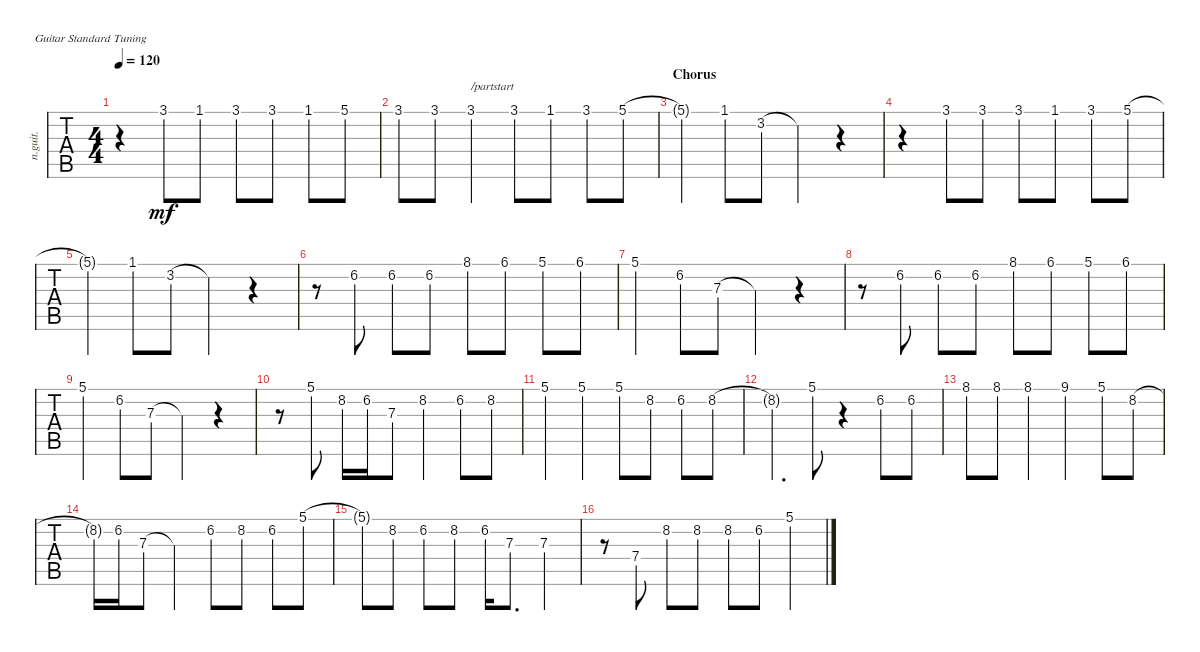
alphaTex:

\defaultSystemsLayout 4
\bracketExtendMode nobrackets
\track ("Guitar L4" "n.guit.") {instrument acousticguitarnylon}
\staff {tabs}
\tuning (E4 B3 G3 D3 A2 E2)
\ts (4 4)
\tempo 120
\clef g2
\ks f
r.4{dy mf} 3.1{lf 4 acc forcenatural}.8{beam Up} 1.1{lf 2 acc forcenatural}.8{beam Up} 3.1{lf 4 acc forcenatural}.8{beam Up} 3.1{acc forcenatural}.8{beam Up} 1.1{lf 2 acc forcenatural}.8{beam Up} 5.1{lf 5 acc forcenatural}.8{beam Up} |
3.1{lf 4 acc forcenatural}.8{beam Up} 3.1{acc forcenatural}.8{beam Up} 3.1{acc forcenatural}.4{txt "/partstart" beam Up} 3.1{acc forcenatural}.8{beam Up} 1.1{lf 2 acc forcenatural}.8{beam Up} 3.1{lf 4 acc forcenatural}.8{beam Up} 5.1{lf 5 acc forcenatural}.8{beam Up} |
\section ("" "Chorus")
5.1{t acc forcenatural}.4{beam Up} 1.1{lf 2 acc forcenatural}.8{beam Up} 3.2{lf 4 acc forcenatural}.8{beam Up} 3.2{t acc forcenatural}.4{beam Up} r.4 |
r.4 3.1{lf 4 acc forcenatural}.8{beam Up} 3.1{acc forcenatural}.8{beam Up} 3.1{acc forcenatural}.8{beam Up} 1.1{lf 2 acc forcenatural}.8{beam Up} 3.1{lf 4 acc forcenatural}.8{beam Up} 5.1{lf 5 acc forcenatural}.8{beam Up} |
5.1{t acc forcenatural}.4{beam Up} 1.1{lf 2 acc forcenatural}.8{beam Up} 3.2{lf 4 acc forcenatural}.8{beam Up} 3.2{t acc forcenatural}.4{beam Up} r.4 |
r.8 6.2{lf 3 acc forcenatural}.8{beam Up} 6.2{acc forcenatural}.8{beam Up} 6.2{acc forcenatural}.8{beam Up} 8.1{lf 5 acc forcenatural}.8{beam Down} 6.1{lf 3 acc b}.8{beam Down} 5.1{lf 2 acc forcenatural}.8{beam Down} 6.1{lf 3 acc b}.8{beam Down} |
5.1{lf 2 acc forcenatural}.4{beam Up} 6.2{lf 3 acc forcenatural}.8{beam Up} 7.3{lf 4 acc forcenatural}.8{beam Up} 7.3{t acc forcenatural}.4{beam Up} r.4 |
r.8 6.2{lf 3 acc forcenatural}.8{beam Up} 6.2{acc forcenatural}.8{beam Up} 6.2{acc forcenatural}.8{beam Up} 8.1{lf 5 acc forcenatural}.8{beam Down} 6.1{lf 3 acc b}.8{beam Down} 5.1{lf 2 acc forcenatural}.8{beam Down} 6.1{lf 3 acc b}.8{beam Down} |
5.1{lf 2 acc forcenatural}.4{beam Up} 6.2{lf 3 acc forcenatural}.8{beam Up} 7.3{lf 4 acc forcenatural}.8{beam Up} 7.3{t acc forcenatural}.4{beam Up} r.4 |
r.8 5.1{lf 2 acc forcenatural}.8{beam Up} 8.2{lf 5 acc forcenatural}.16{beam Up} 6.2{lf 3 acc forcenatural}.16{beam Up} 7.3{lf 4 acc forcenatural}.8{beam Up} 8.2{lf 5 acc forcenatural}.4{beam Up} 6.2{lf 3 acc forcenatural}.8{beam Up} 8.2{lf 5 acc forcenatural}.8{beam Up} |
5.1{lf 2 acc forcenatural}.4{beam Up} 5.1{acc forcenatural}.4{beam Up} 5.1{acc forcenatural}.8{beam Up} 8.2{lf 5 acc forcenatural}.8{beam Up} 6.2{lf 3 acc forcenatural}.8{beam Up} 8.2{lf 5 acc forcenatural}.8{beam Up} |
8.2{t acc forcenatural}.4{d beam Up} 5.1{lf 2 acc forcenatural}.8{beam Up} r.4 6.2{lf 3 acc forcenatural}.8{beam Up} 6.2{acc forcenatural}.8{beam Up} |
8.1{lf 4 acc forcenatural}.8{beam Down} 8.1{acc forcenatural}.8{beam Down} 8.1{acc forcenatural}.4{beam Down} 9.1{lf 5 acc #}.4{beam Down} 5.1{lf 2 acc forcenatural}.8{beam Up} 8.2{lf 5 acc forcenatural}.8{beam Up} |
8.2{t acc forcenatural}.16{beam Up} 6.2{lf 3 acc forcenatural}.16{beam Up} 7.3{lf 4 acc forcenatural}.8{beam Up} 7.3{t acc forcenatural}.4{beam Up} 6.2{lf 3 acc forcenatural}.8{beam Up} 8.2{lf 5 acc forcenatural}.8{beam Up} 6.2{lf 3 acc forcenatural}.8{beam Up} 5.1{lf 2 acc forcenatural}.8{beam Up} |
5.1{t acc forcenatural}.8{beam Up} 8.2{lf 5 acc forcenatural}.8{beam Up} 6.2{lf 3 acc forcenatural}.8{beam Up} 8.2{lf 5 acc forcenatural}.8{beam Up} 6.2{lf 3 acc forcenatural}.16{beam Up} 7.3{lf 4 acc forcenatural}.8{d beam Up} 7.3{acc forcenatural}.4{beam Up} |
r.8 7.4{lf 4 acc forcenatural}.8{beam Up} 8.2{lf 5 acc forcenatural}.8{beam Up} 8.2{acc forcenatural}.8{beam Up} 8.2{acc forcenatural}.8{beam Up} 6.2{lf 3 acc forcenatural}.8{beam Up} 5.1{lf 2 acc forcenatural}.4{beam Up}
